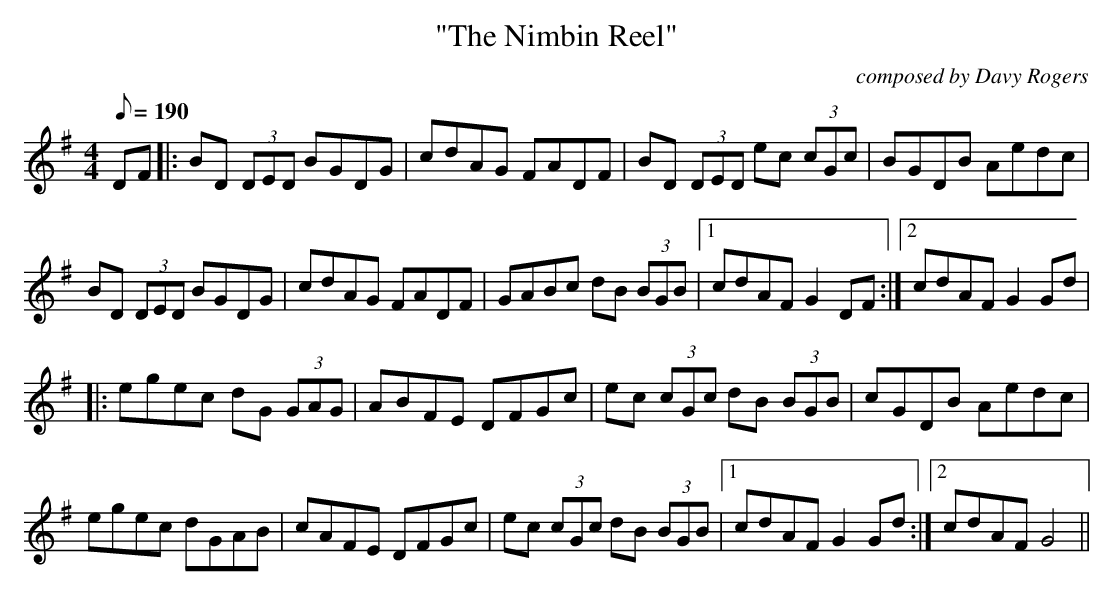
X:1
T:"The Nimbin Reel"
C:composed by Davy Rogers
L:1/8
Q:190
K:G
M:4/4
DF |: BD (3DED BGDG | cdAG FADF | BD (3DED ec (3cGc | BGDB Aedc |
BD (3DED BGDG | cdAG FADF | GABc dB (3BGB |1 cdAF G2DF :|2 cdAF G2 Gd |
|: egec dG (3GAG | ABFE DFGc | ec (3cGc dB (3BGB | cGDB Aedc |
egec dGAB | cAFE DFGc | ec (3cGc dB (3BGB |1 cdAF G2 Gd :|2 cdAF G4 ||
